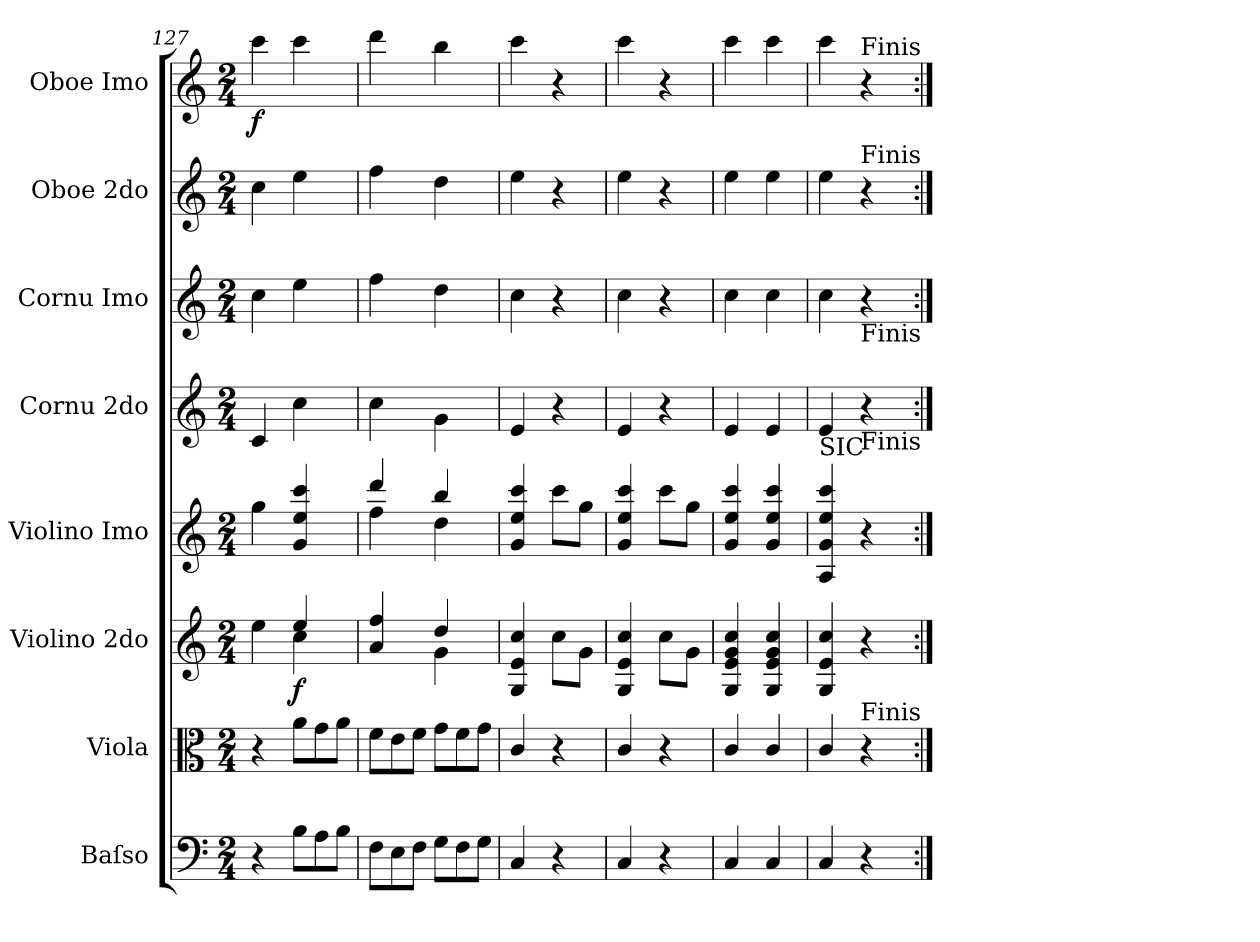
**kern	**kern	**kern	**dynam	**kern	**kern	**kern	**kern	**kern	**dynam
*part8	*part7	*part6	*part6	*part5	*part4	*part3	*part2	*part1	*part1
*staff8	*staff7	*staff6	*staff6	*staff5	*staff4	*staff3	*staff2	*staff1	*staff1
*I"Baſso	*I"Viola	*I"Violino 2do	*	*I"Violino Imo	*I"Cornu 2do	*I"Cornu Imo	*I"Oboe 2do	*I"Oboe Imo	*
*I'B	*I'Vla	*I'Vl 2	*	*I'Vl 1	*I'Cor 2	*I'Cor 1	*I'Ob 2	*I'Ob 1	*
*clefF4	*clefC3	*clefG2	*	*clefG2	*clefG2	*clefG2	*clefG2	*clefG2	*
*k[]	*k[]	*k[]	*	*k[]	*k[]	*k[]	*k[]	*k[]	*
*C:	*C:	*C:	*	*C:	*C:	*C:	*C:	*C:	*
*M2/4	*M2/4	*M2/4	*	*M2/4	*M2/4	*M2/4	*M2/4	*M2/4	*
=127	=127	=127	=127	=127	=127	=127	=127	=127	=127
*	*	*^	*	*	*	*	*	*	*
4r	4r	4ryy	4ee\	.	4gg\	4c/	4cc\	4cc\	4ccc\	f
*Xtuplet	*Xtuplet	*	*	*	*	*	*	*	*	*
12B\L	12a\L	4ee/	4cc\	f	4g/ 4ee/ 4ccc/	4cc\	4ee\	4ee\	4ccc\	.
12A\	12g\	.	.	.	.	.	.	.	.	.
12B\J	12a\J	.	.	.	.	.	.	.	.	.
=128	=128	=128	=128	=128	=128	=128	=128	=128	=128	=128
*	*	*	*	*	*^	*	*	*	*	*
12F\L	12f\L	4a/ 4ff/	4ryy	.	4ddd/	4ff\	4cc\	4ff\	4ff\	4ddd\	.
12E\	12e\	.	.	.	.	.	.	.	.	.	.
12F\J	12f\J	.	.	.	.	.	.	.	.	.	.
12G\L	12g\L	4dd/	4g\	.	4bb/	4dd\	4g\	4dd\	4dd\	4bb\	.
12F\	12f\	.	.	.	.	.	.	.	.	.	.
12G\J	12g\J	.	.	.	.	.	.	.	.	.	.
*	*	*v	*v	*	*	*	*	*	*	*	*
*	*	*	*	*v	*v	*	*	*	*	*
=129	=129	=129	=129	=129	=129	=129	=129	=129	=129
4C/	4c/	4G/ 4e/ 4cc/	.	4g/ 4ee/ 4ccc/	4e/	4cc\	4ee\	4ccc\	.
4r	4r	8cc\L	.	8ccc\L	4r	4r	4r	4r	.
.	.	8g\J	.	8gg\J	.	.	.	.	.
=130	=130	=130	=130	=130	=130	=130	=130	=130	=130
4C/	4c/	4G/ 4e/ 4cc/	.	4g/ 4ee/ 4ccc/	4e/	4cc\	4ee\	4ccc\	.
4r	4r	8cc\L	.	8ccc\L	4r	4r	4r	4r	.
.	.	8g\J	.	8gg\J	.	.	.	.	.
=131	=131	=131	=131	=131	=131	=131	=131	=131	=131
4C/	4c/	4G/ 4e/ 4g/ 4cc/	.	4g/ 4ee/ 4ccc/	4e/	4cc\	4ee\	4ccc\	.
4C/	4c/	4G/ 4e/ 4g/ 4cc/	.	4g/ 4ee/ 4ccc/	4e/	4cc\	4ee\	4ccc\	.
=132	=132	=132	=132	=132	=132	=132	=132	=132	=132
!	!	!	!	!LO:TX:a:t=SIC	!	!	!	!	!
4C/	4c/	4G/ 4e/ 4cc/	.	4A/ 4g/ 4ee/ 4ccc/	4e/	4cc\	4ee\	4ccc\	.
!	!	!	!	!	!	!	!	!LO:TX:a:t=Finis	!
!	!	!	!	!	!	!	!LO:TX:a:t=Finis	!	!
!	!	!	!	!	!	!LO:TX:b:t=Finis	!	!	!
!	!	!	!	!	!LO:TX:b:t=Finis	!	!	!	!
!	!LO:TX:a:t=Finis	!	!	!	!	!	!	!	!
4r	4r	4r	.	4r	4r	4r	4r	4r	.
=:|!	=:|!	=:|!	=:|!	=:|!	=:|!	=:|!	=:|!	=:|!	=:|!
*-	*-	*-	*-	*-	*-	*-	*-	*-	*-
